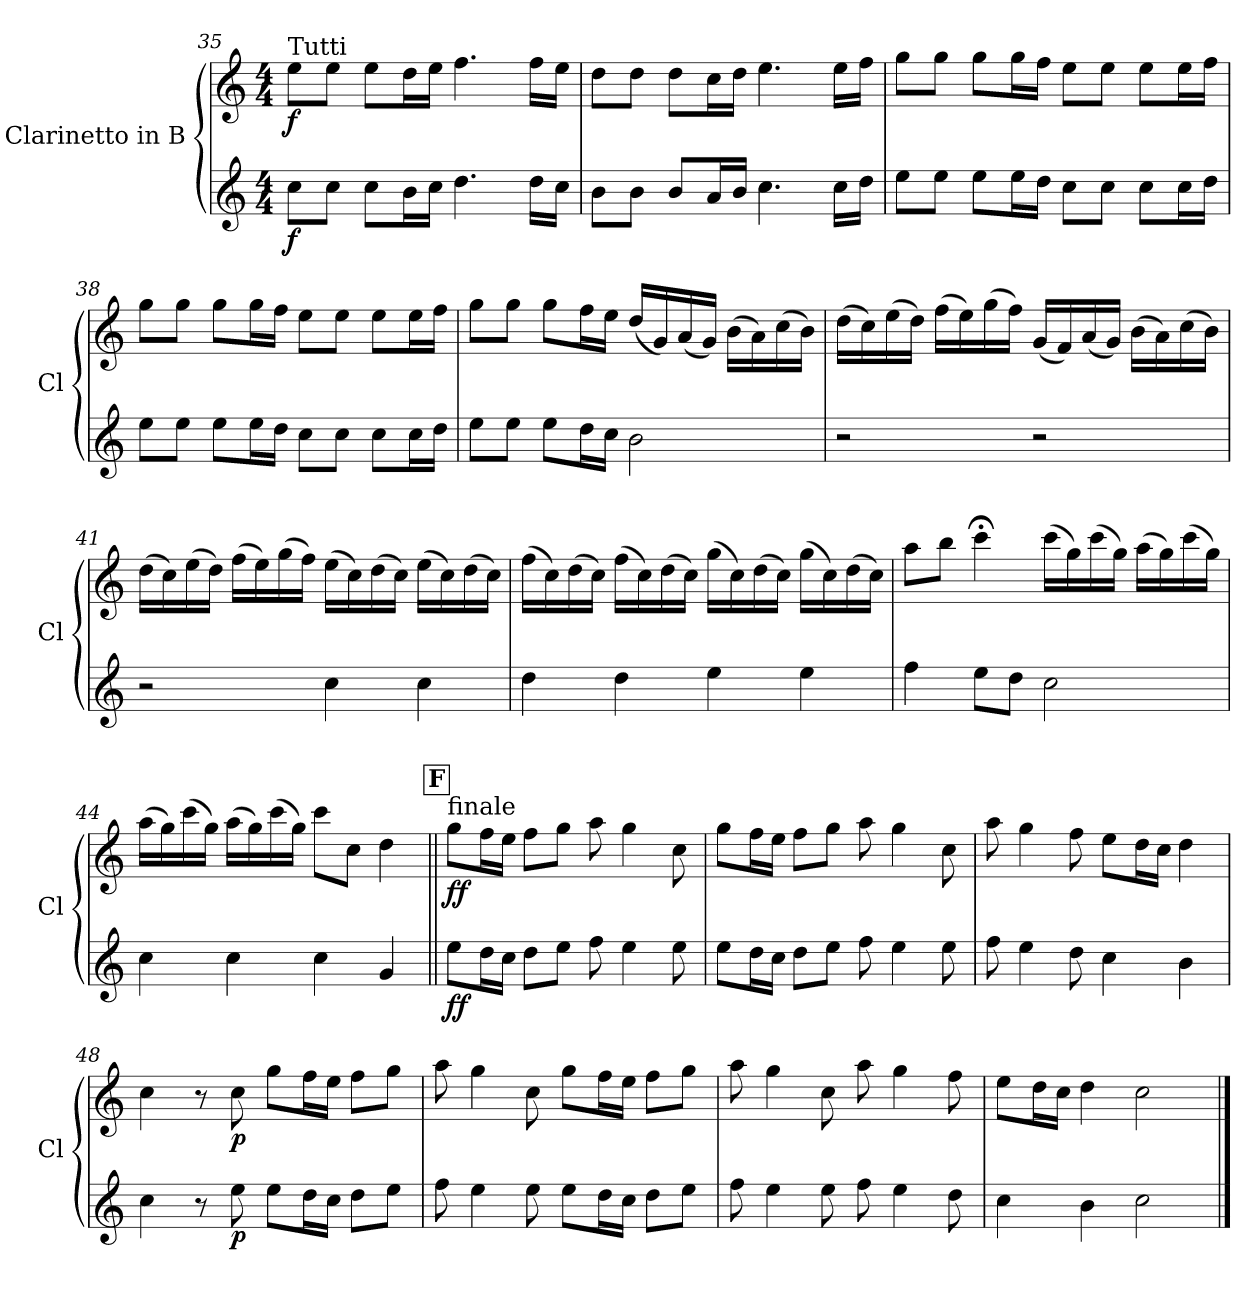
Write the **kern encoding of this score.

**kern	**dynam	**kern	**dynam
*part2	*part2	*part1	*part1
*staff2	*staff2	*staff1	*staff1
*I"Clarinetto in B	*	*I"Clarinetto in B	*
*I'Cl	*	*I'Cl	*
*clefG2	*	*clefG2	*
*ITrd1c2	*	*ITrd1c2	*
*k[b-e-]	*	*k[b-e-]	*
*M4/4	*	*M4/4	*
=35	=35	=35	=35
!	!	!LO:TX:a:t=Tutti	!
!	!LO:DY:b	!	!LO:DY:b
8b-\L	f	8dd\L	f
8b-\J	.	8dd\J	.
8b-\L	.	8dd\L	.
16a\L	.	16cc\L	.
16b-\JJ	.	16dd\JJ	.
4.cc\	.	4.ee-\	.
16cc\LL	.	16ee-\LL	.
16b-\JJ	.	16dd\JJ	.
=36	=36	=36	=36
8a\L	.	8cc\L	.
8a\J	.	8cc\J	.
8a/L	.	8cc\L	.
16g/L	.	16b-\L	.
16a/JJ	.	16cc\JJ	.
4.b-\	.	4.dd\	.
16b-\LL	.	16dd\LL	.
16cc\JJ	.	16ee-\JJ	.
=37	=37	=37	=37
8dd\L	.	8ff\L	.
8dd\J	.	8ff\J	.
8dd\L	.	8ff\L	.
16dd\L	.	16ff\L	.
16cc\JJ	.	16ee-\JJ	.
8b-\L	.	8dd\L	.
8b-\J	.	8dd\J	.
8b-\L	.	8dd\L	.
16b-\L	.	16dd\L	.
16cc\JJ	.	16ee-\JJ	.
!!LO:LB:g=z
=38	=38	=38	=38
8dd\L	.	8ff\L	.
8dd\J	.	8ff\J	.
8dd\L	.	8ff\L	.
16dd\L	.	16ff\L	.
16cc\JJ	.	16ee-\JJ	.
8b-\L	.	8dd\L	.
8b-\J	.	8dd\J	.
8b-\L	.	8dd\L	.
16b-\L	.	16dd\L	.
16cc\JJ	.	16ee-\JJ	.
=39	=39	=39	=39
8dd\L	.	8ff\L	.
8dd\J	.	8ff\J	.
8dd\L	.	8ff\L	.
16cc\L	.	16ee-\L	.
16b-\JJ	.	16dd\JJ	.
2a\	.	(<16cc/LL	.
.	.	16f/)	.
.	.	(<16g/	.
.	.	16f/JJ)	.
.	.	(>16a\LL	.
.	.	16g\)	.
.	.	(>16b-\	.
.	.	16a\JJ)	.
=40	=40	=40	=40
2r	.	(>16cc\LL	.
.	.	16b-\)	.
.	.	(>16dd\	.
.	.	16cc\JJ)	.
.	.	(>16ee-\LL	.
.	.	16dd\)	.
.	.	(>16ff\	.
.	.	16ee-\JJ)	.
2r	.	(<16f/LL	.
.	.	16e-/)	.
.	.	(<16g/	.
.	.	16f/JJ)	.
.	.	(>16a\LL	.
.	.	16g\)	.
.	.	(>16b-\	.
.	.	16a\JJ)	.
!!LO:PB:g=z
=41	=41	=41	=41
2r	.	(>16cc\LL	.
.	.	16b-\)	.
.	.	(>16dd\	.
.	.	16cc\JJ)	.
.	.	(>16ee-\LL	.
.	.	16dd\)	.
.	.	(>16ff\	.
.	.	16ee-\JJ)	.
4b-\	.	(>16dd\LL	.
.	.	16b-\)	.
.	.	(>16cc\	.
.	.	16b-\JJ)	.
4b-\	.	(>16dd\LL	.
.	.	16b-\)	.
.	.	(>16cc\	.
.	.	16b-\JJ)	.
=42	=42	=42	=42
4cc\	.	(>16ee-\LL	.
.	.	16b-\)	.
.	.	(>16cc\	.
.	.	16b-\JJ)	.
4cc\	.	(>16ee-\LL	.
.	.	16b-\)	.
.	.	(>16cc\	.
.	.	16b-\JJ)	.
4dd\	.	(>16ff\LL	.
.	.	16b-\)	.
.	.	(>16cc\	.
.	.	16b-\JJ)	.
4dd\	.	(>16ff\LL	.
.	.	16b-\)	.
.	.	(>16cc\	.
.	.	16b-\JJ)	.
=43	=43	=43	=43
4ee-\	.	8gg\L	.
.	.	8aa\J	.
8dd\L	.	4bb-;<\	.
8cc\J	.	.	.
2b-\	.	(>16bb-\LL	.
.	.	16ff\)	.
.	.	(>16bb-\	.
.	.	16ff\JJ)	.
.	.	(>16gg\LL	.
.	.	16ff\)	.
.	.	(>16bb-\	.
.	.	16ff\JJ)	.
!!LO:LB:g=z
=44	=44	=44	=44
4b-\	.	(>16gg\LL	.
.	.	16ff\)	.
.	.	(>16bb-\	.
.	.	16ff\JJ)	.
4b-\	.	(>16gg\LL	.
.	.	16ff\)	.
.	.	(>16bb-\	.
.	.	16ff\JJ)	.
4b-\	.	8bb-\L	.
.	.	8b-\J	.
4f/	.	4cc\	.
!!LO:REH:place=s1:a:B:fs=14:t=F
=45||	=45||	=45||	=45||
!	!	!LO:TX:a:t=finale	!
!	!LO:DY:b	!	!LO:DY:b
8dd\L	ff	8ff\L	ff
16cc\L	.	16ee-\L	.
16b-\JJ	.	16dd\JJ	.
8cc\L	.	8ee-\L	.
8dd\J	.	8ff\J	.
8ee-\	.	8gg\	.
4dd\	.	4ff\	.
8dd\	.	8b-\	.
=46	=46	=46	=46
8dd\L	.	8ff\L	.
16cc\L	.	16ee-\L	.
16b-\JJ	.	16dd\JJ	.
8cc\L	.	8ee-\L	.
8dd\J	.	8ff\J	.
8ee-\	.	8gg\	.
4dd\	.	4ff\	.
8dd\	.	8b-\	.
=47	=47	=47	=47
8ee-\	.	8gg\	.
4dd\	.	4ff\	.
8cc\	.	8ee-\	.
4b-\	.	8dd\L	.
.	.	16cc\L	.
.	.	16b-\JJ	.
4a\	.	4cc\	.
=48	=48	=48	=48
4b-\	.	4b-\	.
8r	.	8r	.
!	!LO:DY:b	!	!LO:DY:b
8dd\	p	8b-\	p
8dd\L	.	8ff\L	.
16cc\L	.	16ee-\L	.
16b-\JJ	.	16dd\JJ	.
8cc\L	.	8ee-\L	.
8dd\J	.	8ff\J	.
!!LO:LB:g=z
=49	=49	=49	=49
8ee-\	.	8gg\	.
4dd\	.	4ff\	.
8dd\	.	8b-\	.
8dd\L	.	8ff\L	.
16cc\L	.	16ee-\L	.
16b-\JJ	.	16dd\JJ	.
8cc\L	.	8ee-\L	.
8dd\J	.	8ff\J	.
=50	=50	=50	=50
8ee-\	.	8gg\	.
4dd\	.	4ff\	.
8dd\	.	8b-\	.
8ee-\	.	8gg\	.
4dd\	.	4ff\	.
8cc\	.	8ee-\	.
=51	=51	=51	=51
4b-\	.	8dd\L	.
.	.	16cc\L	.
.	.	16b-\JJ	.
4a\	.	4cc\	.
2b-\	.	2b-\	.
==	==	==	==
*-	*-	*-	*-
